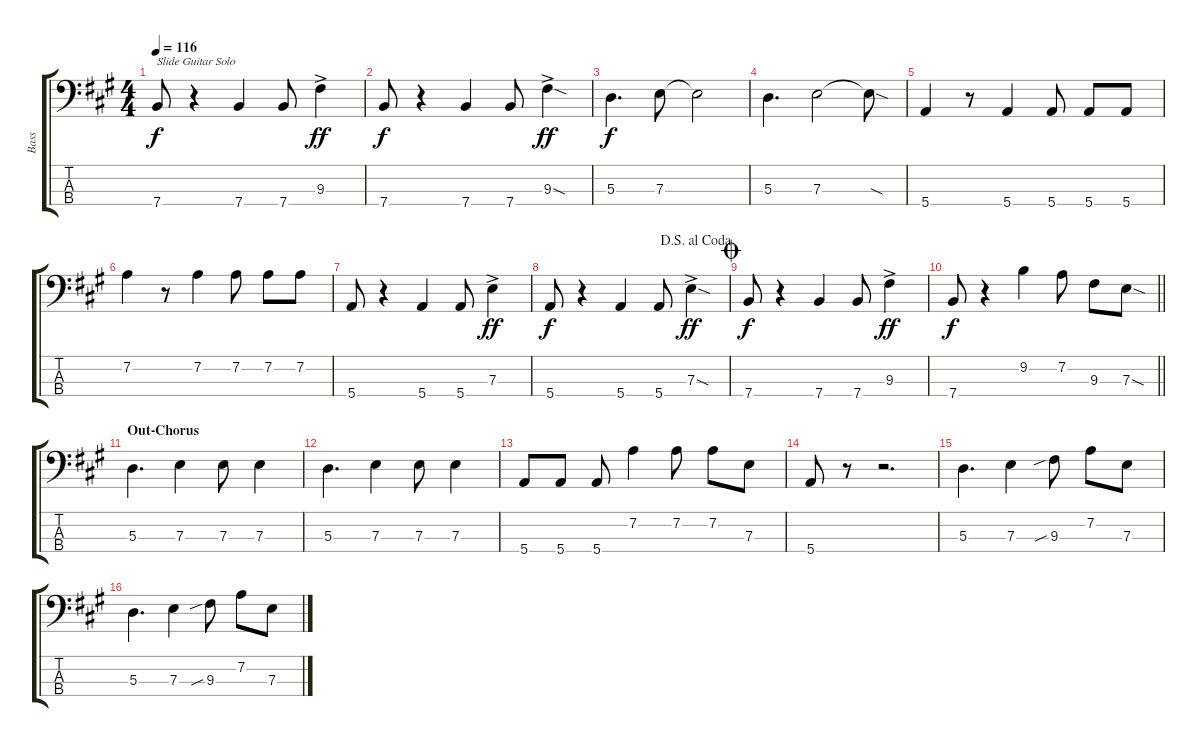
\track ("Bass" "Bass") {instrument electricbasspick}
\staff {score tabs}
\tuning (G2 D2 A1 E1) {hide}
\ts (4 4)
\tempo 116
\clef f4
\ks a
7.4.8{txt "Slide Guitar Solo" dy f} r.4 7.4.4 7.4.8 9.3{ac}.4{dy ff} |
7.4.8{dy f} r.4 7.4.4 7.4.8 9.3{sod ac}.4{dy ff} |
5.3.4{d dy f} 7.3.8 7.3{t}.2 |
5.3.4{d} 7.3.2 7.3{sod t}.8 |
5.4.4 r.8 5.4.4 5.4.8 5.4.8 5.4.8 |
7.2.4 r.8 7.2.4 7.2.8 7.2.8 7.2.8 |
5.4.8 r.4 5.4.4 5.4.8 7.3{ac}.4{dy ff} |
\jump dalsegnoalcoda
5.4.8{dy f} r.4 5.4.4 5.4.8 7.3{sod ac}.4{dy ff} |
\jump coda
7.4.8{dy f} r.4 7.4.4 7.4.8 9.3{ac}.4{dy ff} |
\barLineRight lightlight
7.4.8{dy f} r.4 9.2.4 7.2.8 9.3.8 7.3{sod}.8 |
\section ("" "Out-Chorus")
5.3.4{d} 7.3.4 7.3.8 7.3.4 |
5.3.4{d} 7.3.4 7.3.8 7.3.4 |
5.4.8 5.4.8 5.4.8 7.2.4 7.2.8 7.2.8 7.3.8 |
5.4.8 r.8 r.2{d} |
5.3.4{d} 7.3.4 9.3{sib}.8 7.2.8 7.3.8 |
5.3.4{d} 7.3.4 9.3{sib}.8 7.2.8 7.3.8
